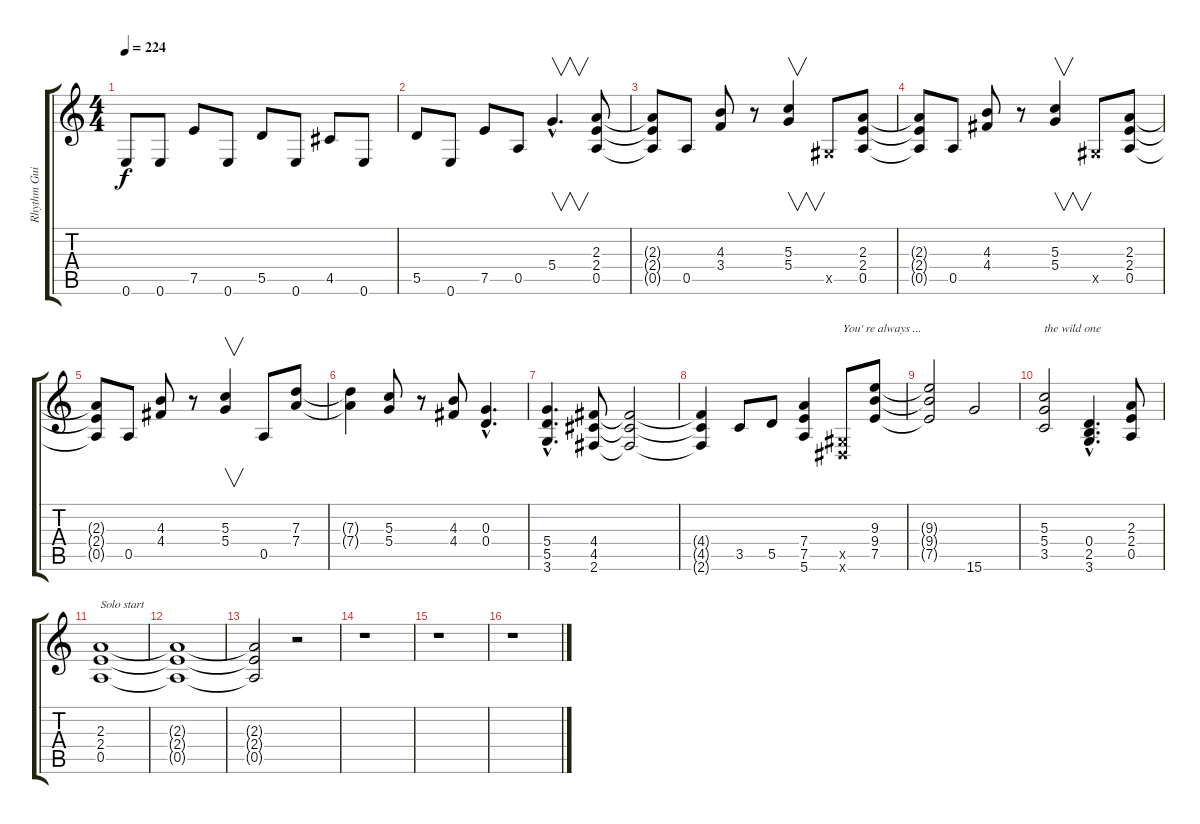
\track ("Rhythm Guitar" "Rhythm Gui") {instrument distortionguitar}
\staff {score tabs}
\tuning (E4 B3 G3 D3 A2 E2) {hide}
\ts (4 4)
\tempo 224
\clef g2
\ks c
0.6{t}.8{dy f} 0.6.8 7.5.8 0.6.8 5.5.8 0.6.8 4.5.8 0.6.8 |
5.5.8 0.6.8 7.5.8 0.5.8 5.4{hac}.4{v d} (2.3 2.4 0.5).8 |
(2.3{t} 2.4{t} 0.5{t}).8 0.5.8 (4.3 3.4).8 r.8 (5.3 5.4).4{v} -1.5{x}.8 (2.3 2.4 0.5).8 |
(2.3{t} 2.4{t} 0.5{t}).8 0.5.8 (4.3 4.4).8 r.8 (5.3 5.4).4{v} -1.5{x}.8 (2.3 2.4 0.5).8 |
(2.3{t} 2.4{t} 0.5{t}).8 0.5.8 (4.3 4.4).8 r.8 (5.3 5.4).4{v} 0.5.8 (7.3 7.4).8 |
(7.3{t} 7.4{t}).4 (5.3 5.4).8 r.8 (4.3 4.4).8 (0.3{hac} 0.4{hac}).4{d} |
(5.4{hac} 5.5{hac} 3.6{hac}).4{d} (4.4 4.5 2.6).8 (4.4{t} 4.5{t} 2.6{t}).2 |
(4.4{t} 4.5{t} 2.6{t}).4 3.5.8 5.5.8 (7.4 7.5 5.6).4 (-1.5{x} -1.6{x}).8{txt "You' re always ..."} (9.3 9.4 7.5).8 |
(9.3{t} 9.4{t} 7.5{t}).2 15.6.2 |
(5.3 5.4 3.5).2{txt "the wild one"} (0.4{hac} 2.5{hac} 3.6{hac}).4{d} (2.3 2.4 0.5).8 |
(2.3 2.4 0.5).1{txt "Solo start"} |
(2.3{t} 2.4{t} 0.5{t}).1 |
(2.3{t} 2.4{t} 0.5{t}).2 r.2 |
r.1 |
r.1 |
r.1
